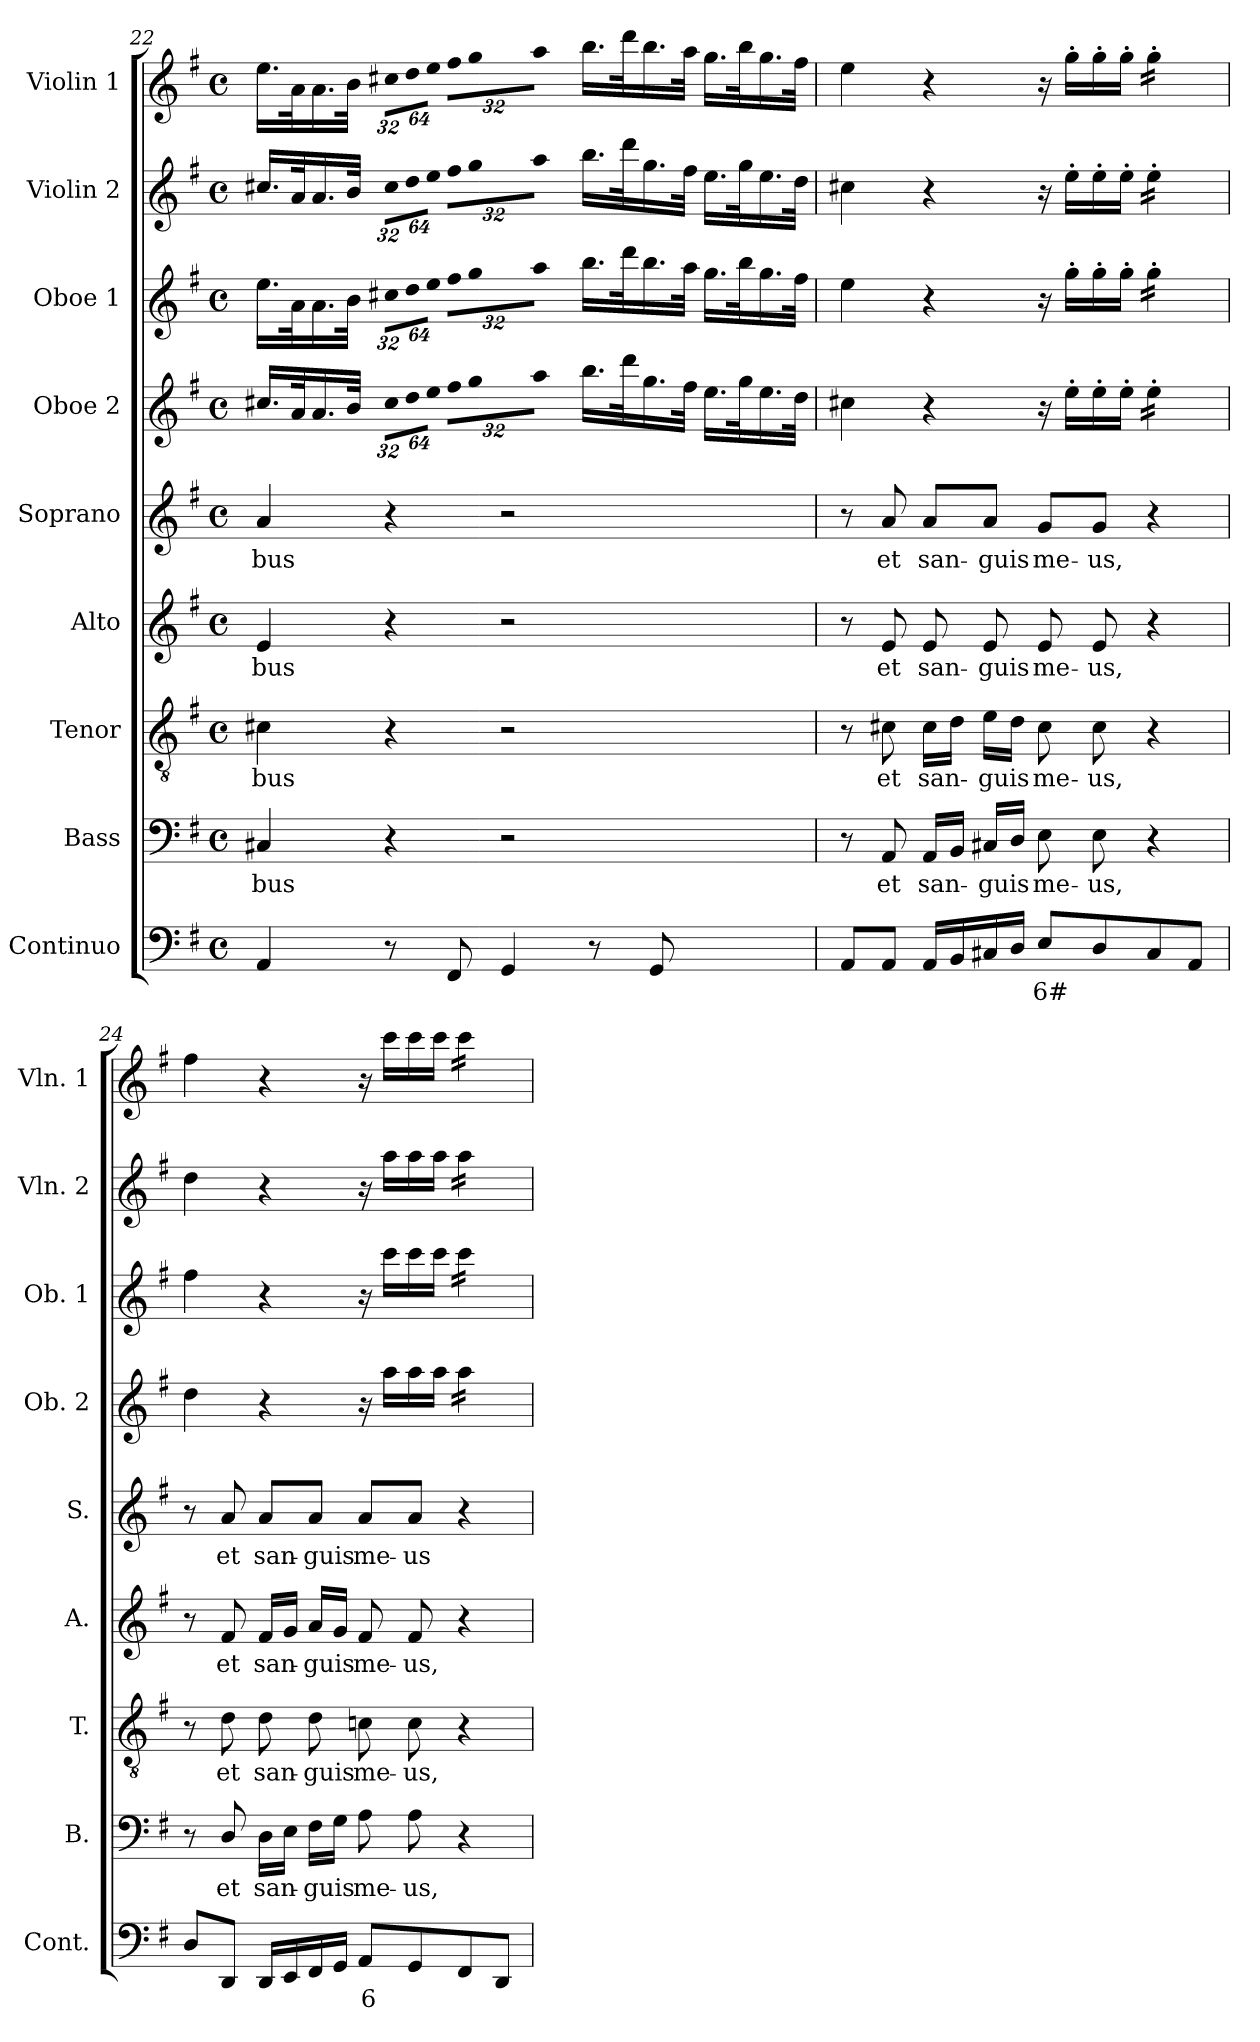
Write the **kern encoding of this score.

**kern	**text	**kern	**text	**kern	**text	**kern	**text	**kern	**text	**kern	**kern	**kern	**kern
*part9	*part9	*part8	*part8	*part7	*part7	*part6	*part6	*part5	*part5	*part4	*part3	*part2	*part1
*staff9	*staff9	*staff8	*staff8	*staff7	*staff7	*staff6	*staff6	*staff5	*staff5	*staff4	*staff3	*staff2	*staff1
*I"Continuo	*	*I"Bass	*	*I"Tenor	*	*I"Alto	*	*I"Soprano	*	*I"Oboe 2	*I"Oboe 1	*I"Violin 2	*I"Violin 1
*I'Cont.	*	*I'B.	*	*I'T.	*	*I'A.	*	*I'S.	*	*I'Ob. 2	*I'Ob. 1	*I'Vln. 2	*I'Vln. 1
*clefF4	*	*clefF4	*	*clefGv2	*	*clefG2	*	*clefG2	*	*clefG2	*clefG2	*clefG2	*clefG2
*	*	*	*	*ITrd7c12	*	*	*	*	*	*	*	*	*
*k[f#]	*	*k[f#]	*	*k[f#]	*	*k[f#]	*	*k[f#]	*	*k[f#]	*k[f#]	*k[f#]	*k[f#]
*G:	*	*G:	*	*G:	*	*G:	*	*G:	*	*G:	*G:	*G:	*G:
*M4/4	*	*M4/4	*	*M4/4	*	*M4/4	*	*M4/4	*	*M4/4	*M4/4	*M4/4	*M4/4
*met(c)	*	*met(c)	*	*met(c)	*	*met(c)	*	*met(c)	*	*met(c)	*met(c)	*met(c)	*met(c)
=22	=22	=22	=22	=22	=22	=22	=22	=22	=22	=22	=22	=22	=22
!	!	!	!LO:LY:b:color=#000000	!	!	!	!	!	!	!	!	!	!
!	!	!	!	!	!LO:LY:b:color=#000000	!	!	!	!	!	!	!	!
!	!	!	!	!	!	!	!LO:LY:b:color=#000000	!	!	!	!	!	!
!	!	!	!	!	!	!	!	!	!LO:LY:b:color=#000000	!	!	!	!
4AAi/	.	4C#Xi/	-bus	4C#Xi\	-bus	4ei/	-bus	4ai/	-bus	16.cc#Xi/LL	16.eei\LL	16.cc#Xi/LL	16.eei\LL
.	.	.	.	.	.	.	.	.	.	32ai/k	32ai\k	32ai/k	32ai\k
.	.	.	.	.	.	.	.	.	.	16.ai/	16.ai\	16.ai/	16.ai\
.	.	.	.	.	.	.	.	.	.	32bi/JJk	32bi\JJk	32bi/JJk	32bi\JJk
*	*	*	*	*	*	*	*	*	*	*Xbrackettup	*	*	*
!	!	!	!	!	!	!	!	!	!	!LO:N:vis=16	!	!	!
*	*	*	*	*	*	*	*	*	*	*	*Xbrackettup	*	*
!	!	!	!	!	!	!	!	!	!	!	!LO:N:vis=16	!	!
*	*	*	*	*	*	*	*	*	*	*	*	*Xbrackettup	*
!	!	!	!	!	!	!	!	!	!	!	!	!LO:N:vis=16	!
*	*	*	*	*	*	*	*	*	*	*	*	*	*Xbrackettup
!	!	!	!	!	!	!	!	!	!	!	!	!	!LO:N:vis=16
8r	.	4r	.	4r	.	4r	.	4r	.	512%21cc#i\LL	512%21cc#Xi\LL	512%21cc#i\LL	512%21cc#Xi\LL
!	!	!	!	!	!	!	!	!	!	!LO:N:vis=16	!LO:N:vis=16	!LO:N:vis=16	!LO:N:vis=16
.	.	.	.	.	.	.	.	.	.	1024%43ddi\	1024%43ddi\	1024%43ddi\	1024%43ddi\
!	!	!	!	!	!	!	!	!	!	!LO:N:vis=16	!LO:N:vis=16	!LO:N:vis=16	!LO:N:vis=16
.	.	.	.	.	.	.	.	.	.	1024%43eei\JJ	1024%43eei\JJ	1024%43eei\JJ	1024%43eei\JJ
!	!	!	!	!	!	!	!	!	!	!LO:N:vis=16	!LO:N:vis=16	!LO:N:vis=16	!LO:N:vis=16
8FF#i/	.	.	.	.	.	.	.	.	.	512%21ff#i\LL	512%21ff#i\LL	512%21ff#i\LL	512%21ff#i\LL
!	!	!	!	!	!	!	!	!	!	!LO:N:vis=16	!LO:N:vis=16	!LO:N:vis=16	!LO:N:vis=16
.	.	.	.	.	.	.	.	.	.	1024%43ggi\	1024%43ggi\	1024%43ggi\	1024%43ggi\
!	!	!	!	!	!	!	!	!	!	!LO:N:vis=16	!LO:N:vis=16	!LO:N:vis=16	!LO:N:vis=16
.	.	.	.	.	.	.	.	.	.	1024%43aai\JJ	1024%43aai\JJ	1024%43aai\JJ	1024%43aai\JJ
4GGi/	.	2r	.	2r	.	2r	.	2r	.	16.bbi\LL	16.bbi\LL	16.bbi\LL	16.bbi\LL
.	.	.	.	.	.	.	.	.	.	32dddi\k	32dddi\k	32dddi\k	32dddi\k
.	.	.	.	.	.	.	.	.	.	16.ggi\	16.bbi\	16.ggi\	16.bbi\
.	.	.	.	.	.	.	.	.	.	32ff#i\JJk	32aai\JJk	32ff#i\JJk	32aai\JJk
8r	.	.	.	.	.	.	.	.	.	16.eei\LL	16.ggi\LL	16.eei\LL	16.ggi\LL
.	.	.	.	.	.	.	.	.	.	32ggi\k	32bbi\k	32ggi\k	32bbi\k
8GGi/	.	.	.	.	.	.	.	.	.	16.eei\	16.ggi\	16.eei\	16.ggi\
.	.	.	.	.	.	.	.	.	.	32ddi\JJk	32ff#i\JJk	32ddi\JJk	32ff#i\JJk
!!LO:PB:g=z
=23	=23	=23	=23	=23	=23	=23	=23	=23	=23	=23	=23	=23	=23
8AAi/L	.	8r	.	8r	.	8r	.	8r	.	4cc#Xi\	4eei\	4cc#Xi\	4eei\
!	!	!	!LO:LY:b:color=#000000	!	!	!	!	!	!	!	!	!	!
!	!	!	!	!	!LO:LY:b:color=#000000	!	!	!	!	!	!	!	!
!	!	!	!	!	!	!	!LO:LY:b:color=#000000	!	!	!	!	!	!
!	!	!	!	!	!	!	!	!	!LO:LY:b:color=#000000	!	!	!	!
8AAi/J	.	8AAi/	et	8C#Xi\	et	8ei/	et	8ai/	et	.	.	.	.
!	!	!	!LO:LY:b:color=#000000	!	!	!	!	!	!	!	!	!	!
!	!	!	!	!	!LO:LY:b:color=#000000	!	!	!	!	!	!	!	!
!	!	!	!	!	!	!	!LO:LY:b:color=#000000	!	!	!	!	!	!
!	!	!	!	!	!	!	!	!	!LO:LY:b:color=#000000	!	!	!	!
16AAi/LL	.	16AAi/LL	san-	16C#i\LL	san-	8ei/	san-	8ai/L	san-	4r	4r	4r	4r
16BBi/	.	16BBi/JJ	.	16Di\JJ	.	.	.	.	.	.	.	.	.
!	!	!	!LO:LY:b:color=#000000	!	!	!	!	!	!	!	!	!	!
!	!	!	!	!	!LO:LY:b:color=#000000	!	!	!	!	!	!	!	!
!	!	!	!	!	!	!	!LO:LY:b:color=#000000	!	!	!	!	!	!
!	!	!	!	!	!	!	!	!	!LO:LY:b:color=#000000	!	!	!	!
16C#Xi/	.	16C#Xi/LL	-guis	16Ei\LL	-guis	8ei/	-guis	8ai/J	-guis	.	.	.	.
16Di/JJ	.	16Di/JJ	.	16Di\JJ	.	.	.	.	.	.	.	.	.
!	!LO:LY:b:color=#000000	!	!	!	!	!	!	!	!	!	!	!	!
!	!	!	!LO:LY:b:color=#000000	!	!	!	!	!	!	!	!	!	!
!	!	!	!	!	!LO:LY:b:color=#000000	!	!	!	!	!	!	!	!
!	!	!	!	!	!	!	!LO:LY:b:color=#000000	!	!	!	!	!	!
!	!	!	!	!	!	!	!	!	!LO:LY:b:color=#000000	!	!	!	!
8Ei/L	6#	8Ei\	me-	8C#i\	me-	8ei/	me-	8gi/L	me-	16r	16r	16r	16r
.	.	.	.	.	.	.	.	.	.	16ee'i\LL	16gg'i\LL	16ee'i\LL	16gg'i\LL
!	!	!	!LO:LY:b:color=#000000	!	!	!	!	!	!	!	!	!	!
!	!	!	!	!	!LO:LY:b:color=#000000	!	!	!	!	!	!	!	!
!	!	!	!	!	!	!	!LO:LY:b:color=#000000	!	!	!	!	!	!
!	!	!	!	!	!	!	!	!	!LO:LY:b:color=#000000	!	!	!	!
8Di/	.	8Ei\	-us,	8C#i\	-us,	8ei/	-us,	8gi/J	-us,	16ee'i\	16gg'i\	16ee'i\	16gg'i\
.	.	.	.	.	.	.	.	.	.	16ee'i\JJ	16gg'i\JJ	16ee'i\JJ	16gg'i\JJ
*	*	*	*	*	*	*	*	*	*	*tremolo	*	*	*
*	*	*	*	*	*	*	*	*	*	*	*tremolo	*	*
*	*	*	*	*	*	*	*	*	*	*	*	*tremolo	*
*	*	*	*	*	*	*	*	*	*	*	*	*	*tremolo
8C#i/	.	4r	.	4r	.	4r	.	4r	.	16ee'i\LL	16gg'i\LL	16ee'i\LL	16gg'i\LL
.	.	.	.	.	.	.	.	.	.	16ee'i\	16gg'i\	16ee'i\	16gg'i\
8AAi/J	.	.	.	.	.	.	.	.	.	16ee'i\	16gg'i\	16ee'i\	16gg'i\
.	.	.	.	.	.	.	.	.	.	16ee'i\JJ	16gg'i\JJ	16ee'i\JJ	16gg'i\JJ
*	*	*	*	*	*	*	*	*	*	*	*	*	*Xtremolo
*	*	*	*	*	*	*	*	*	*	*	*	*Xtremolo	*
*	*	*	*	*	*	*	*	*	*	*	*Xtremolo	*	*
*	*	*	*	*	*	*	*	*	*	*Xtremolo	*	*	*
=24	=24	=24	=24	=24	=24	=24	=24	=24	=24	=24	=24	=24	=24
8Di/L	.	8r	.	8r	.	8r	.	8r	.	4ddi\	4ff#i\	4ddi\	4ff#i\
!	!	!	!LO:LY:b:color=#000000	!	!	!	!	!	!	!	!	!	!
!	!	!	!	!	!LO:LY:b:color=#000000	!	!	!	!	!	!	!	!
!	!	!	!	!	!	!	!LO:LY:b:color=#000000	!	!	!	!	!	!
!	!	!	!	!	!	!	!	!	!LO:LY:b:color=#000000	!	!	!	!
8DDi/J	.	8Di/	et	8Di\	et	8f#i/	et	8ai/	et	.	.	.	.
!	!	!	!LO:LY:b:color=#000000	!	!	!	!	!	!	!	!	!	!
!	!	!	!	!	!LO:LY:b:color=#000000	!	!	!	!	!	!	!	!
!	!	!	!	!	!	!	!LO:LY:b:color=#000000	!	!	!	!	!	!
!	!	!	!	!	!	!	!	!	!LO:LY:b:color=#000000	!	!	!	!
16DDi/LL	.	16Di\LL	san-	8Di\	san-	16f#i/LL	san-	8ai/L	san-	4r	4r	4r	4r
16EEi/	.	16Ei\JJ	.	.	.	16gi/JJ	.	.	.	.	.	.	.
!	!	!	!LO:LY:b:color=#000000	!	!	!	!	!	!	!	!	!	!
!	!	!	!	!	!LO:LY:b:color=#000000	!	!	!	!	!	!	!	!
!	!	!	!	!	!	!	!LO:LY:b:color=#000000	!	!	!	!	!	!
!	!	!	!	!	!	!	!	!	!LO:LY:b:color=#000000	!	!	!	!
16FF#i/	.	16F#i\LL	-guis	8Di\	-guis	16ai/LL	-guis	8ai/J	-guis	.	.	.	.
16GGi/JJ	.	16Gi\JJ	.	.	.	16gi/JJ	.	.	.	.	.	.	.
!	!LO:LY:b:color=#000000	!	!	!	!	!	!	!	!	!	!	!	!
!	!	!	!LO:LY:b:color=#000000	!	!	!	!	!	!	!	!	!	!
!	!	!	!	!	!LO:LY:b:color=#000000	!	!	!	!	!	!	!	!
!	!	!	!	!	!	!	!LO:LY:b:color=#000000	!	!	!	!	!	!
!	!	!	!	!	!	!	!	!	!LO:LY:b:color=#000000	!	!	!	!
8AAi/L	6	8Ai\	me-	8Cni\	me-	8f#i/	me-	8ai/L	me-	16r	16r	16r	16r
.	.	.	.	.	.	.	.	.	.	16aai\LL	16ccci\LL	16aai\LL	16ccci\LL
!	!	!	!LO:LY:b:color=#000000	!	!	!	!	!	!	!	!	!	!
!	!	!	!	!	!LO:LY:b:color=#000000	!	!	!	!	!	!	!	!
!	!	!	!	!	!	!	!LO:LY:b:color=#000000	!	!	!	!	!	!
!	!	!	!	!	!	!	!	!	!LO:LY:b:color=#000000	!	!	!	!
8GGi/	.	8Ai\	-us,	8Ci\	-us,	8f#i/	-us,	8ai/J	-us	16aai\	16ccci\	16aai\	16ccci\
.	.	.	.	.	.	.	.	.	.	16aai\JJ	16ccci\JJ	16aai\JJ	16ccci\JJ
*	*	*	*	*	*	*	*	*	*	*tremolo	*	*	*
*	*	*	*	*	*	*	*	*	*	*	*tremolo	*	*
*	*	*	*	*	*	*	*	*	*	*	*	*tremolo	*
*	*	*	*	*	*	*	*	*	*	*	*	*	*tremolo
8FF#i/	.	4r	.	4r	.	4r	.	4r	.	16aai\LL	16ccci\LL	16aai\LL	16ccci\LL
.	.	.	.	.	.	.	.	.	.	16aai\	16ccci\	16aai\	16ccci\
8DDi/J	.	.	.	.	.	.	.	.	.	16aai\	16ccci\	16aai\	16ccci\
.	.	.	.	.	.	.	.	.	.	16aai\JJ	16ccci\JJ	16aai\JJ	16ccci\JJ
*	*	*	*	*	*	*	*	*	*	*	*	*	*Xtremolo
*	*	*	*	*	*	*	*	*	*	*	*	*Xtremolo	*
*	*	*	*	*	*	*	*	*	*	*	*Xtremolo	*	*
*	*	*	*	*	*	*	*	*	*	*Xtremolo	*	*	*
=	=	=	=	=	=	=	=	=	=	=	=	=	=
*-	*-	*-	*-	*-	*-	*-	*-	*-	*-	*-	*-	*-	*-
